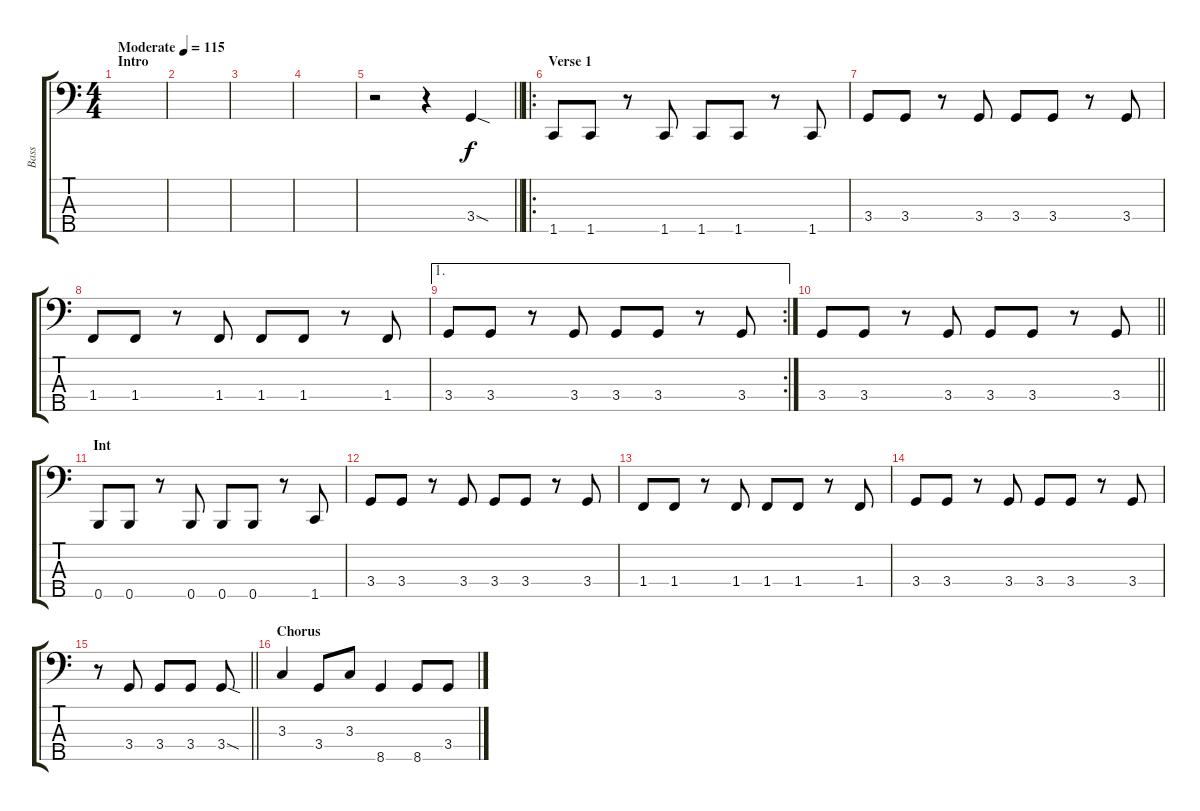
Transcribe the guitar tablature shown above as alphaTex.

\track ("Bass" "Bass") {instrument electricbassfinger}
\staff {score tabs}
\tuning (G2 D2 A1 E1 B0) {hide}
\ts (4 4)
\section ("" "Intro")
\tempo (115 "Moderate")
\clef f4
\ks c
|
|
|
|
\barLineRight lightlight
r.2 r.4 3.4{sod}.4 |
\ro
\section ("" "Verse 1")
1.5.8 1.5.8 r.8 1.5.8 1.5.8 1.5.8 r.8 1.5.8 |
3.4.8 3.4.8 r.8 3.4.8 3.4.8 3.4.8 r.8 3.4.8 |
1.4.8 1.4.8 r.8 1.4.8 1.4.8 1.4.8 r.8 1.4.8 |
\ae 1
\rc 2
3.4.8 3.4.8 r.8 3.4.8 3.4.8 3.4.8 r.8 3.4.8 |
\barLineRight lightlight
3.4.8 3.4.8 r.8 3.4.8 3.4.8 3.4.8 r.8 3.4.8 |
\section ("" "Int")
0.5.8 0.5.8 r.8 0.5.8 0.5.8 0.5.8 r.8 1.5.8 |
3.4.8 3.4.8 r.8 3.4.8 3.4.8 3.4.8 r.8 3.4.8 |
1.4.8 1.4.8 r.8 1.4.8 1.4.8 1.4.8 r.8 1.4.8 |
3.4.8 3.4.8 r.8 3.4.8 3.4.8 3.4.8 r.8 3.4.8 |
\barLineRight lightlight
r.8 3.4.8 3.4.8 3.4.8 3.4{sod}.8 |
\section ("" "Chorus")
3.3.4 3.4.8 3.3.8 8.5.4 8.5.8 3.4.8
